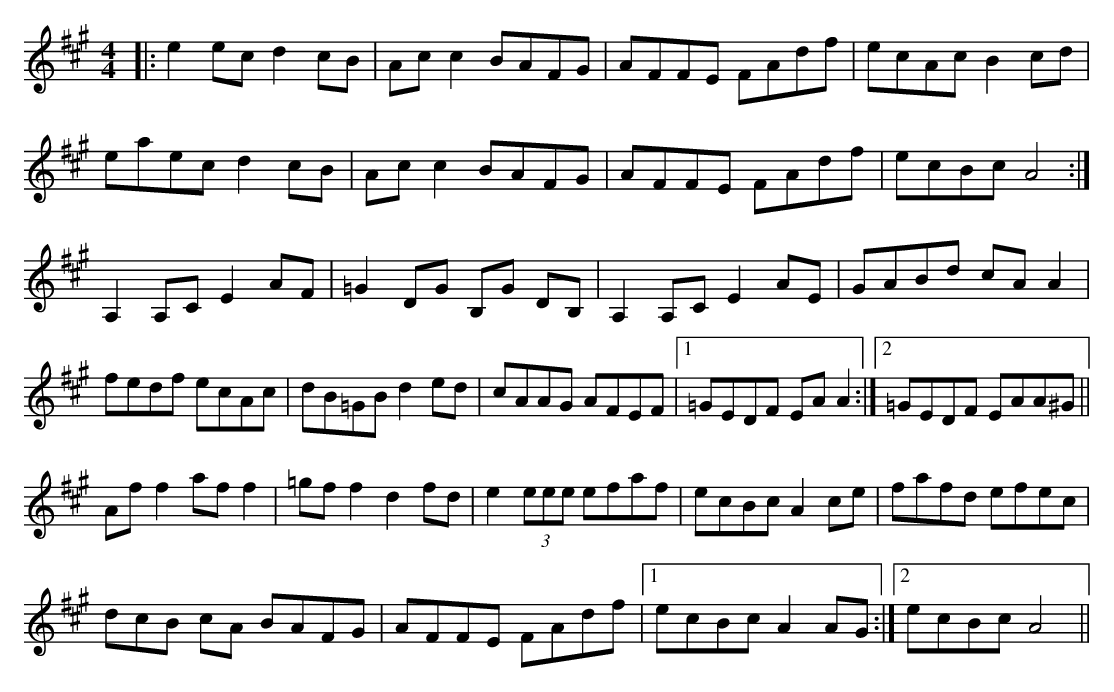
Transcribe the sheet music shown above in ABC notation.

X:1
M:4/4
K:A
|:e2 ec d2 cB|Ac c2 BAFG|AFFE FAdf|ecAc B2 cd|
eaec d2 cB|Ac c2 BAFG|AFFE FAdf|ecBc A4:|
A,2 A,C E2 AF|=G2 DG B,G DB,|A,2 A,C E2 AE|GABd cA A2|
fedf ecAc|dB=GB d2 ed|cAAG AFEF|1 =GEDF EA A2:|2 =GEDF EAA^G||
Af f2 af f2|=gf f2 d2 fd|e2 (3eee efaf|ecBc A2 ce|fafd efec|(3
dcB cA BAFG|AFFE FAdf|1 ecBc A2 AG:|2 ecBc A4||
